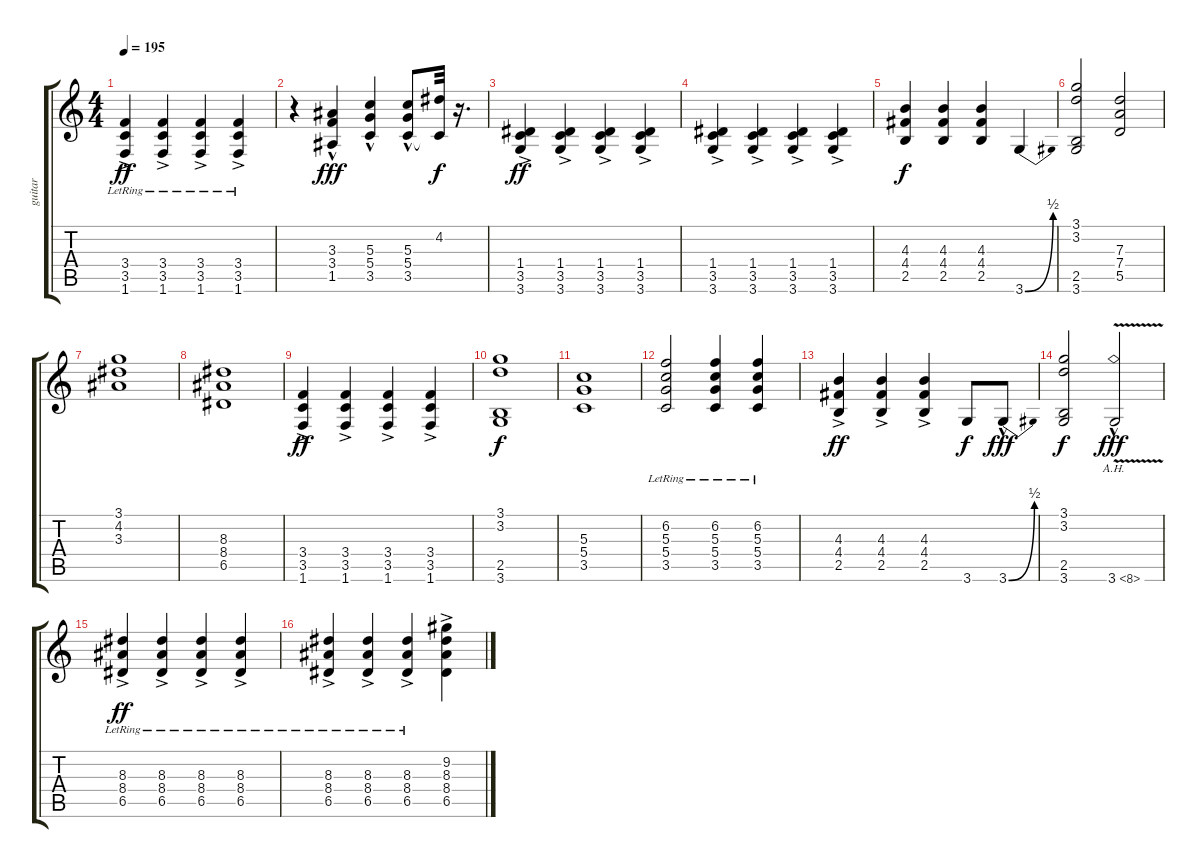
\track ("guitar" "guitar") {instrument overdrivenguitar}
\staff {score tabs}
\tuning (E4 B3 G3 D3 A2 E2) {hide}
\ts (4 4)
\tempo 195
\clef g2
\ks c
(3.4{ac lr} 3.5{ac lr} 1.6{ac lr}).4{dy ff} (3.4{ac lr} 3.5{ac lr} 1.6{ac lr}).4 (3.4{ac lr} 3.5{ac lr} 1.6{ac lr}).4 (3.4{ac lr} 3.5{ac lr} 1.6{ac lr}).4 |
r.4 (3.3{hac} 3.4{hac} 1.5{hac}).4{dy fff} (5.3{hac} 5.4{hac} 3.5{hac}).4 (5.3{hac} 5.4{hac} 3.5{hac}).8 (4.2{t} 3.5{t}).32{dy f} r.16{d} |
(1.4{ac} 3.5{ac} 3.6).4{dy ff} (1.4{ac} 3.5{ac} 3.6).4 (1.4{ac} 3.5{ac} 3.6).4 (1.4{ac} 3.5{ac} 3.6).4 |
(1.4{ac} 3.5{ac} 3.6).4 (1.4{ac} 3.5{ac} 3.6).4 (1.4{ac} 3.5{ac} 3.6).4 (1.4{ac} 3.5{ac} 3.6).4 |
(4.3 4.4 2.5).4{dy f} (4.3 4.4 2.5).4 (4.3 4.4 2.5).4 3.6{be (bend 0 0 60 2)}.4 |
(3.1 3.2 2.5 3.6).2 (7.3 7.4 5.5).2 |
(3.1 4.2 3.3).1 |
(8.3 8.4 6.5).1 |
(3.4{ac} 3.5{ac} 1.6{ac}).4{dy ff} (3.4{ac} 3.5{ac} 1.6{ac}).4 (3.4{ac} 3.5{ac} 1.6{ac}).4 (3.4{ac} 3.5{ac} 1.6{ac}).4 |
(3.1 3.2 2.5 3.6).1{dy f} |
(5.3 5.4 3.5).1 |
(6.2{lr} 5.3{lr} 5.4{lr} 3.5{lr}).2 (6.2{lr} 5.3{lr} 5.4{lr} 3.5{lr}).4 (6.2{lr} 5.3{lr} 5.4{lr} 3.5{lr}).4 |
(4.3{ac} 4.4{ac} 2.5{ac}).4{dy ff} (4.3{ac} 4.4{ac} 2.5{ac}).4 (4.3{ac} 4.4{ac} 2.5{ac}).4 3.6.8{dy f} 3.6{be (bend 0 0 60 2) hac}.8{dy fff} |
(3.1 3.2 2.5 3.6).2{dy f} 3.6{ah 5 v hac}.2{dy fff} |
(8.3{ac lr} 8.4{ac lr} 6.5{ac lr}).4{dy ff} (8.3{ac lr} 8.4{ac lr} 6.5{ac lr}).4 (8.3{ac lr} 8.4{ac lr} 6.5{ac lr}).4 (8.3{ac lr} 8.4{ac lr} 6.5{ac lr}).4 |
(8.3{ac lr} 8.4{ac lr} 6.5{ac lr}).4 (8.3{ac lr} 8.4{ac lr} 6.5{ac lr}).4 (8.3{lr} 8.4{ac lr} 6.5{ac lr}).4 (9.2 8.3 8.4{ac} 6.5).4
